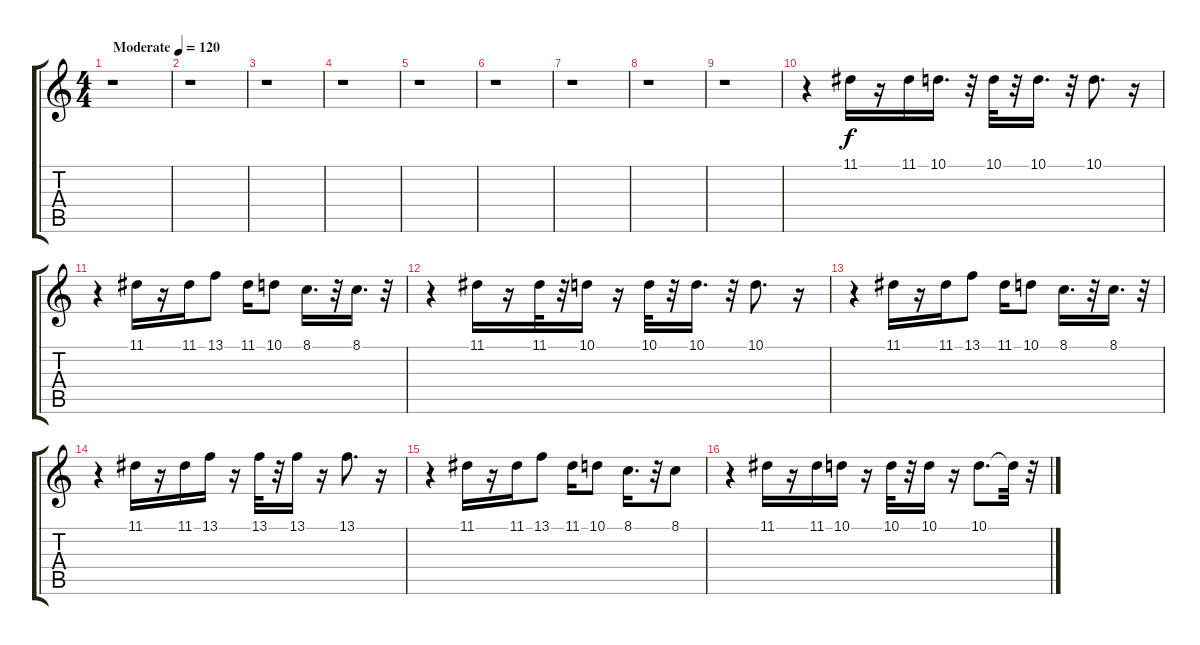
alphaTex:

\track "" {instrument fx4atmosphere}
\staff {score tabs}
\tuning (E4 B3 G3 D3 A2 E2) {hide}
\ts (4 4)
\tempo (120 "Moderate")
\clef g2
\ks c
r.1{dy f instrument fx4atmosphere} |
r.1 |
r.1 |
r.1 |
r.1 |
r.1 |
r.1 |
r.1 |
r.1 |
r.4 11.1.16 r.16 11.1.16 10.1.16{d} r.32 10.1.32 r.32 10.1.16{d} r.32 10.1.8{d} r.16 |
r.4 11.1.16 r.16 11.1.16 13.1.8 11.1.16 10.1.8 8.1.16{d} r.32 8.1.16{d} r.32 |
r.4 11.1.16 r.16 11.1.32 r.32 10.1.16 r.16 10.1.32 r.32 10.1.16{d} r.32 10.1.8{d} r.16 |
r.4 11.1.16 r.16 11.1.16 13.1.8 11.1.16 10.1.8 8.1.16{d} r.32 8.1.16{d} r.32 |
r.4 11.1.16 r.16 11.1.16 13.1.16 r.16 13.1.32 r.32 13.1.16 r.16 13.1.8{d} r.16 |
r.4 11.1.16 r.16 11.1.16 13.1.8 11.1.16 10.1.8 8.1.16{d} r.32 8.1.8 |
r.4 11.1.16 r.16 11.1.16 10.1.16 r.16 10.1.32 r.32 10.1.16 r.16 10.1.8{d} 10.1{t}.32 r.32
